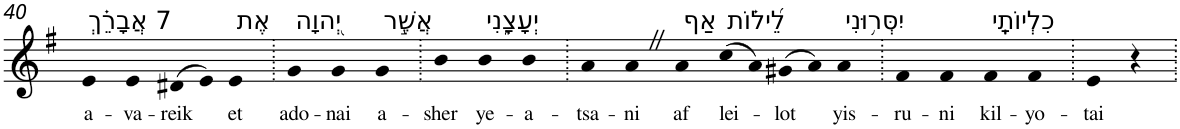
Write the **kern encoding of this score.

**kern	**text
*part1	*part1
*staff1	*staff1
*I"Piano	*
*I'Pno	*
!!LO:PB:g=z
*clefG2	*
*k[f#]	*
*G:	*
=40	=40
!LO:TX:a:t=7 אֲבָרֵ֗ךְ	!
!	!LO:LY:b
4e	a-
!	!LO:LY:b
4e	-va-
!	!LO:LY:b
(>8d#X	-reik
8e)	.
!LO:TX:a:t=אֶת	!
!	!LO:LY:b
4e	et
=41.	=41.
!LO:TX:a:t=יְ֭הוָה	!
!	!LO:LY:b
4g	ado-
!	!LO:LY:b
4g	-nai
!LO:TX:a:t=אֲשֶׁ֣ר	!
!	!LO:LY:b
4g	a-
=42.	=42.
!	!LO:LY:b
4b	-sher
!LO:TX:a:t=יְעָצָ֑נִי	!
!	!LO:LY:b
4b	ye-
!	!LO:LY:b
4b	-a-
=43.	=43.
!	!LO:LY:b
4a	-tsa-
!	!LO:LY:b
4aZ	-ni
!LO:TX:a:t=אַף	!
!	!LO:LY:b
4a	af
!LO:TX:a:t=לֵ֝יל֗וֹת	!
!	!LO:LY:b
(>8cc	lei-
8a)	.
!	!LO:LY:b
(>8g#X	-lot
8a)	.
!LO:TX:a:t=יִסְּר֥וּנִי	!
!	!LO:LY:b
4a	yis-
=44.	=44.
!	!LO:LY:b
4f#	-ru-
!	!LO:LY:b
4f#	-ni
!LO:TX:a:t=כִלְיוֹתָֽי	!
!	!LO:LY:b
4f#	kil-
!	!LO:LY:b
4f#	-yo-
=45.	=45.
!	!LO:LY:b
4e	-tai
4r	.
=.	=.
*-	*-
